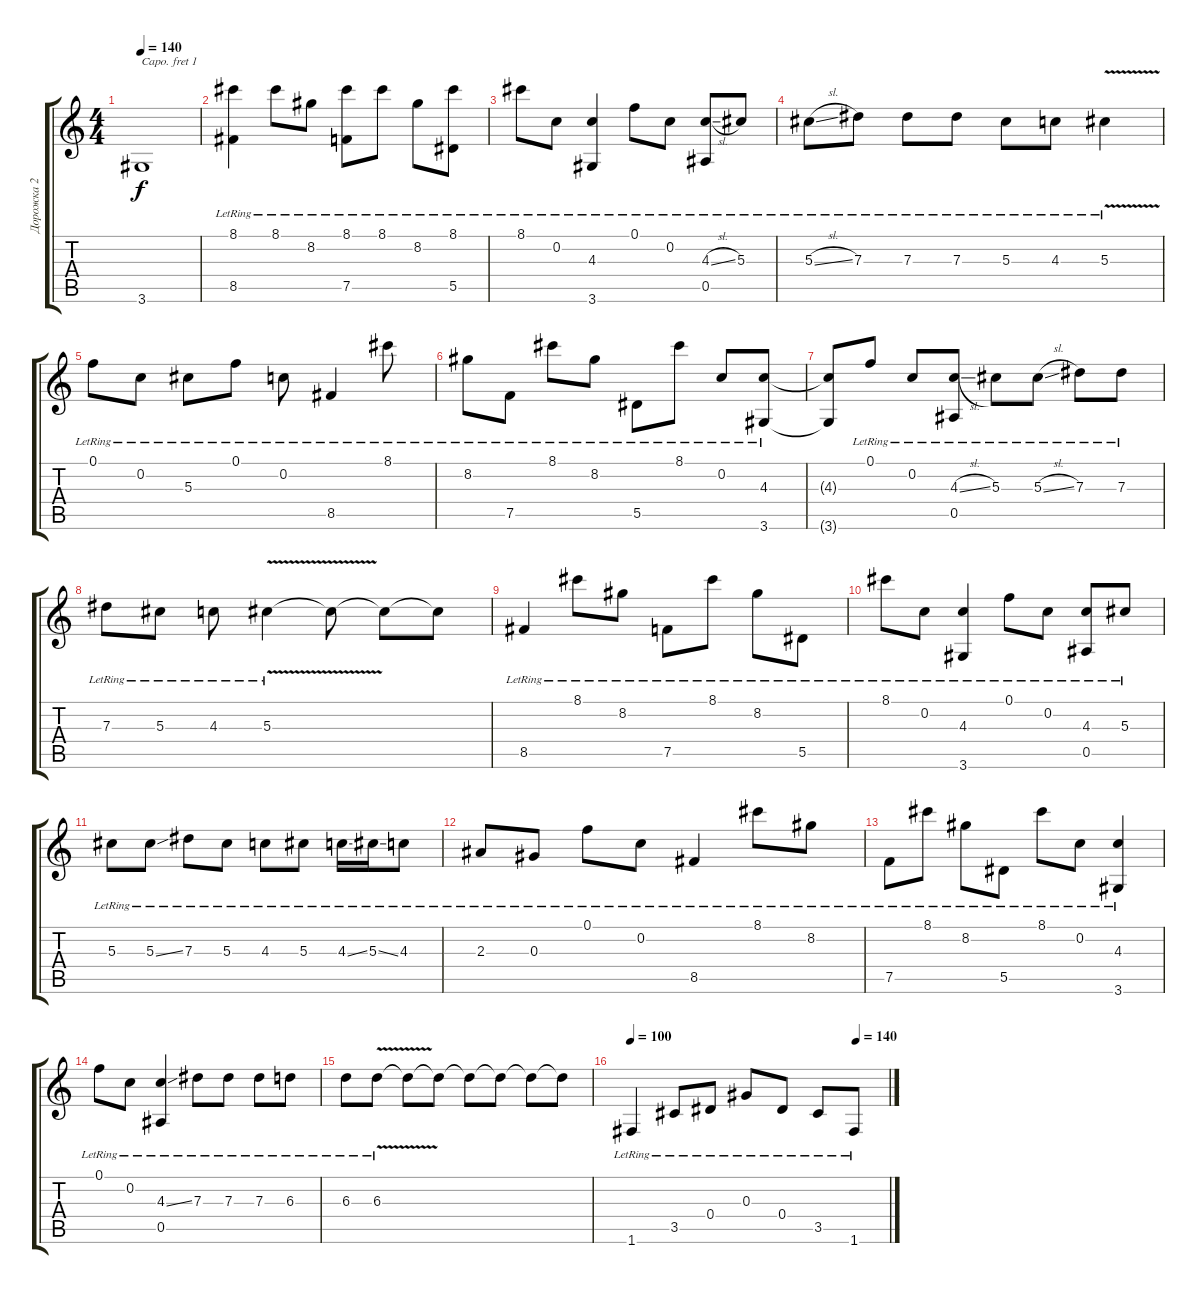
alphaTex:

\track ("Дорожка 2" "Дорожка 2") {instrument acousticguitarsteel}
\staff {score tabs}
\capo 1
\tuning (E4 B3 G3 D3 A2 E2) {hide}
\ts (4 4)
\tempo 140
\clef g2
\ks c
3.6{t}.1{dy f} |
(8.1{lr} 8.5{lr}).4 8.1{lr}.8 8.2{lr}.8 (8.1{lr} 7.5{lr}).8 8.1{lr}.8 8.2{lr}.8 (8.1{lr} 5.5{lr}).8 |
8.1{lr}.8 0.2{lr}.8 (4.3{lr} 3.6{lr}).4 0.1{lr}.8 0.2{lr}.8 (4.3{sl lr} 0.5{lr}).8 5.3{lr}.8 |
5.3{sl lr}.8 7.3{lr}.8 7.3{lr}.8 7.3{lr}.8 5.3{lr}.8 4.3{lr}.8 5.3{v lr}.4 |
0.1{lr}.8 0.2{lr}.8 5.3{lr}.8 0.1{lr}.8 0.2{lr}.8 8.5{lr}.4 8.1{lr}.8 |
8.2{lr}.8 7.5{lr}.8 8.1{lr}.8 8.2{lr}.8 5.5{lr}.8 8.1{lr}.8 0.2{lr}.8 (4.3{lr} 3.6{lr}).8 |
(4.3{t} 3.6{t}).8 0.1{lr}.8 0.2{lr}.8 (4.3{sl lr} 0.5{lr}).8 5.3{lr}.8 5.3{sl lr}.8 7.3{lr}.8 7.3{lr}.8 |
7.3{lr}.8 5.3{lr}.8 4.3{lr}.8 5.3{v lr}.4 5.3{t}.8 5.3{t}.8 5.3{t}.8 |
8.5{lr}.4 8.1{lr}.8 8.2{lr}.8 7.5{lr}.8 8.1{lr}.8 8.2{lr}.8 5.5{lr}.8 |
8.1{lr}.8 0.2{lr}.8 (4.3{lr} 3.6{lr}).4 0.1{lr}.8 0.2{lr}.8 (4.3{lr} 0.5{lr}).8 5.3{lr}.8 |
5.3{lr}.8 5.3{ss lr}.8 7.3{lr}.8 5.3{lr}.8 4.3{lr}.8 5.3{lr}.8 4.3{ss lr}.16 5.3{ss lr}.16 4.3{lr}.8 |
2.3{lr}.8 0.3{lr}.8 0.1{lr}.8 0.2{lr}.8 8.5{lr}.4 8.1{lr}.8 8.2{lr}.8 |
7.5{lr}.8 8.1{lr}.8 8.2{lr}.8 5.5{lr}.8 8.1{lr}.8 0.2{lr}.8 (4.3{lr} 3.6{lr}).4 |
0.1{lr}.8 0.2{lr}.8 (4.3{ss lr} 0.5{lr}).4 7.3{lr}.8 7.3{lr}.8 7.3{lr}.8 6.3{lr}.8 |
6.3{lr}.8 6.3{v lr}.8 6.3{t}.8 6.3{t}.8 6.3{t}.8 6.3{t}.8 6.3{t}.8 6.3{t}.8 |
\tempo 100
\tempo (140 0.875)
1.6{lr}.4 3.5{lr}.8 0.4{lr}.8 0.3{lr}.8 0.4{lr}.8 3.5{lr}.8 1.6{lr}.8
